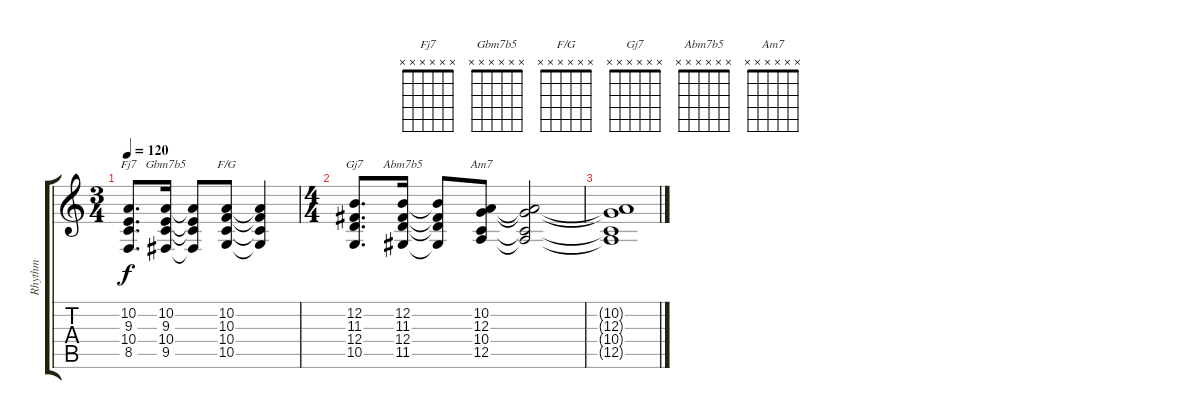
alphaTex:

\track ("Rhythm " "Rhythm ") {instrument electricpiano1}
\staff {score tabs}
\tuning (E4 B3 G3 D3 A2 E2) {hide}
\chord ("Fj7" x x x x x x)
\chord ("Gbm7b5" x x x x x x)
\chord ("F/G" x x x x x x)
\chord ("Gj7" x x x x x x)
\chord ("Abm7b5" x x x x x x)
\chord ("Am7" x x x x x x)
\ts (3 4)
\tempo 120
\clef g2
\ks c
(10.2 9.3 10.4 8.5).8{d ch "Fj7" dy f} (10.2 9.3 10.4 9.5).16{ch "Gbm7b5"} (10.2{t} 9.3{t} 10.4{t} 9.5{t}).8 (10.2 10.3 10.4 10.5).8{ch "F/G"} (10.2{t} 10.3{t} 10.4{t} 10.5{t}).4 |
\ts (4 4)
(12.2 11.3 12.4 10.5).8{d ch "Gj7"} (12.2 11.3 12.4 11.5).16{ch "Abm7b5"} (12.2{t} 11.3{t} 12.4{t} 11.5{t}).8 (10.2 12.3 10.4 12.5).8{ch "Am7"} (10.2{t} 12.3{t} 10.4{t} 12.5{t}).2 |
(10.2{t} 12.3{t} 10.4{t} 12.5{t}).1
